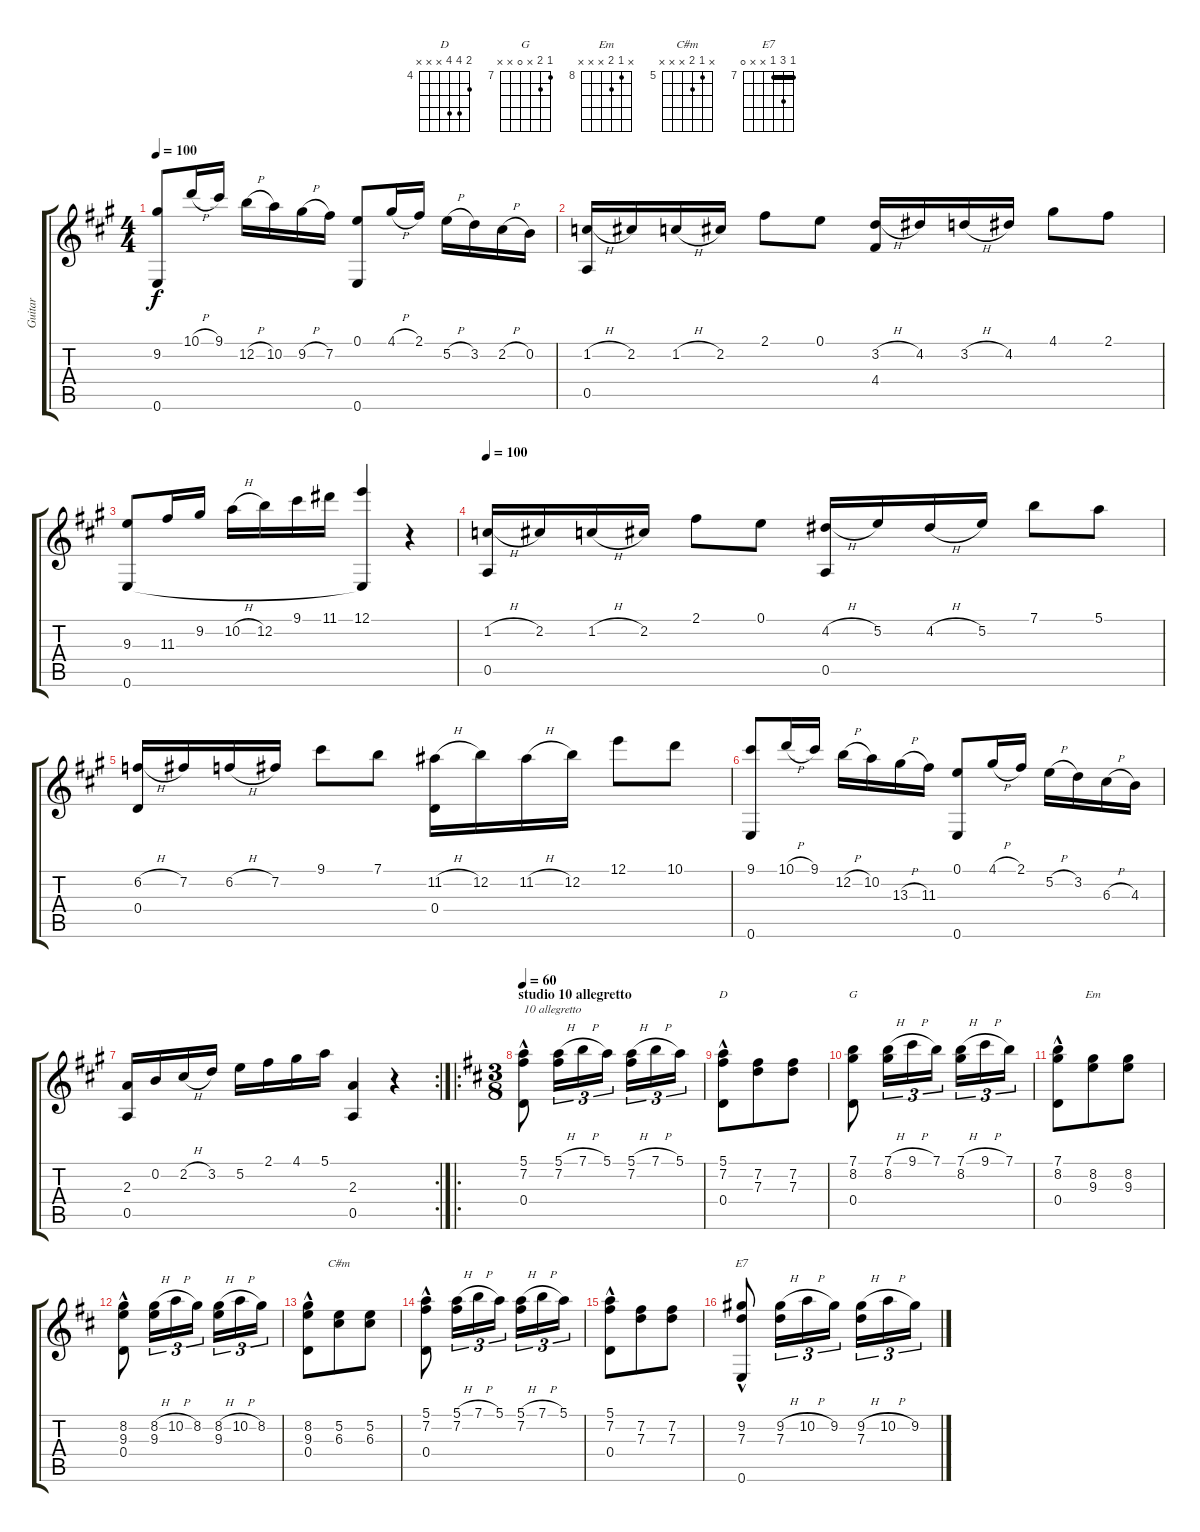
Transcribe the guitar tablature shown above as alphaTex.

\track ("Guitar" "Guitar") {instrument acousticguitarnylon}
\staff {score tabs}
\tuning (E4 B3 G3 D3 A2 E2) {hide}
\chord ("D" 5 7 7 x x x) {firstfret 4}
\chord ("G" 7 8 x 0 x x) {firstfret 7}
\chord ("Em" x 8 9 x x x) {firstfret 8}
\chord ("C#m" x 5 6 x x x) {firstfret 5}
\chord ("E7" 7 9 7 x x 0) {firstfret 7 barre 7}
\ts (4 4)
\tempo 100
\clef g2
\ks a
(9.2 0.6).8{dy f} 10.1{h}.16 9.1.16 12.2{h}.16 10.2.16 9.2{h}.16 7.2.16 (0.1 0.6).8 4.1{h}.16 2.1.16 5.2{h}.16 3.2.16 2.2{h}.16 0.2.16 |
(1.2{h} 0.5).16 2.2.16 1.2{h}.16 2.2.16 2.1.8 0.1.8 (3.2{h} 4.4).16 4.2.16 3.2{h}.16 4.2.16 4.1.8 2.1.8 |
(9.3 0.6).8 11.3.16 9.2.16 10.2{h}.16 12.2.16 9.1.16 11.1.16 (12.1 0.6{t}).4 r.4 |
\tempo 100
(1.2{h} 0.5).16 2.2.16 1.2{h}.16 2.2.16 2.1.8 0.1.8 (4.2{h} 0.5).16 5.2.16 4.2{h}.16 5.2.16 7.1.8 5.1.8 |
(6.2{h} 0.4).16 7.2.16 6.2{h}.16 7.2.16 9.1.8 7.1.8 (11.2{h} 0.4).16 12.2.16 11.2{h}.16 12.2.16 12.1.8 10.1.8 |
(9.1 0.6).8 10.1{h}.16 9.1.16 12.2{h}.16 10.2.16 13.3{h}.16 11.3.16 (0.1 0.6).8 4.1{h}.16 2.1.16 5.2{h}.16 3.2.16 6.3{h}.16 4.3.16 |
\rc 2
(2.3 0.5).16 0.2.16 2.2{h}.16 3.2.16 5.2.16 2.1.16 4.1.16 5.1.16 (2.3 0.5).4 r.4 |
\ro
\ts (3 8)
\section ("" "studio 10 allegretto")
\tempo 60
\ks d
(5.1 7.2 0.4{hac}).8{txt "10 allegretto"} (5.1{h} 7.2).16{tu (3 2)} 7.1{h}.16{tu (3 2)} 5.1.16{tu (3 2)} (5.1{h} 7.2).16{tu (3 2)} 7.1{h}.16{tu (3 2)} 5.1.16{tu (3 2)} |
(5.1 7.2 0.4{hac}).8{ch "D"} (7.2 7.3).8 (7.2 7.3).8 |
(7.1 8.2 0.4).8{ch "G"} (7.1{h} 8.2).16{tu (3 2)} 9.1{h}.16{tu (3 2)} 7.1.16{tu (3 2)} (7.1{h} 8.2).16{tu (3 2)} 9.1{h}.16{tu (3 2)} 7.1.16{tu (3 2)} |
(7.1 8.2 0.4{hac}).8 (8.2 9.3).8{ch "Em"} (8.2 9.3).8 |
(8.2 9.3 0.4{hac}).8 (8.2{h} 9.3).16{tu (3 2)} 10.2{h}.16{tu (3 2)} 8.2.16{tu (3 2)} (8.2{h} 9.3).16{tu (3 2)} 10.2{h}.16{tu (3 2)} 8.2.16{tu (3 2)} |
(8.2 9.3 0.4{hac}).8 (5.2 6.3).8{ch "C#m"} (5.2 6.3).8 |
(5.1 7.2 0.4{hac}).8 (5.1{h} 7.2).16{tu (3 2)} 7.1{h}.16{tu (3 2)} 5.1.16{tu (3 2)} (5.1{h} 7.2).16{tu (3 2)} 7.1{h}.16{tu (3 2)} 5.1.16{tu (3 2)} |
(5.1 7.2 0.4{hac}).8 (7.2 7.3).8 (7.2 7.3).8 |
(9.2 7.3 0.6{hac}).8{ch "E7"} (9.2{h} 7.3).16{tu (3 2)} 10.2{h}.16{tu (3 2)} 9.2.16{tu (3 2)} (9.2{h} 7.3).16{tu (3 2)} 10.2{h}.16{tu (3 2)} 9.2.16{tu (3 2)}
